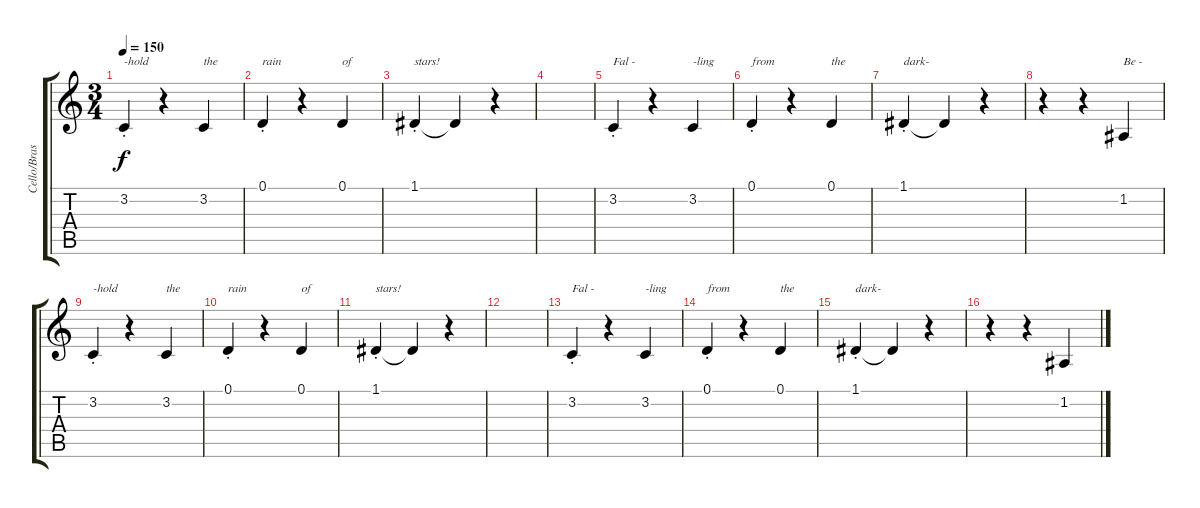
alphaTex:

\track ("Cello/Brass/Choir" "Cello/Bras") {instrument cello}
\staff {score tabs}
\tuning (D4 A3 F3 C3 G2 C2) {hide}
\ts (3 4)
\tempo 150
\clef g2
\ks c
3.2{st}.4{txt "-hold" dy f} r.4 3.2.4{txt "the"} |
0.1{st}.4{txt "rain"} r.4 0.1.4{txt "of"} |
1.1{st}.4{txt "stars!"} 1.1{t}.4 r.4 |
|
3.2{st}.4{txt "Fal -"} r.4 3.2.4{txt "-ling"} |
0.1{st}.4{txt "from"} r.4 0.1.4{txt "the"} |
1.1{st}.4{txt "dark-"} 1.1{t}.4 r.4 |
r.4 r.4 1.2.4{txt "Be -"} |
3.2{st}.4{txt "-hold"} r.4 3.2.4{txt "the"} |
0.1{st}.4{txt "rain"} r.4 0.1.4{txt "of"} |
1.1{st}.4{txt "stars!"} 1.1{t}.4 r.4 |
|
3.2{st}.4{txt "Fal -"} r.4 3.2.4{txt "-ling"} |
0.1{st}.4{txt "from"} r.4 0.1.4{txt "the"} |
1.1{st}.4{txt "dark-"} 1.1{t}.4 r.4 |
r.4 r.4 1.2.4{volume 11}
